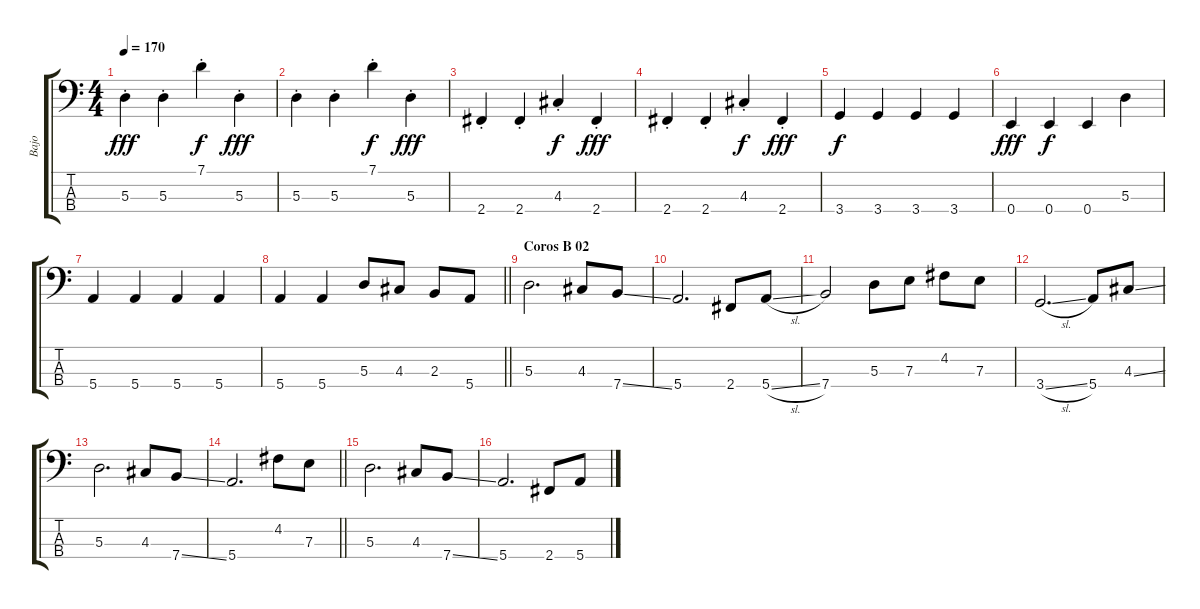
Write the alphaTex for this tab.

\track ("Bajo" "Bajo") {instrument electricbassfinger}
\staff {score tabs}
\tuning (G2 D2 A1 E1) {hide}
\ts (4 4)
\tempo 170
\clef f4
\ks c
5.3{st}.4{dy fff} 5.3{st}.4 7.1{st}.4{dy f} 5.3{st}.4{dy fff} |
5.3{st}.4 5.3{st}.4 7.1{st}.4{dy f} 5.3{st}.4{dy fff} |
2.4{st}.4 2.4{st}.4 4.3{st}.4{dy f} 2.4{st}.4{dy fff} |
2.4{st}.4 2.4{st}.4 4.3{st}.4{dy f} 2.4{st}.4{dy fff} |
3.4.4{dy f} 3.4.4 3.4.4 3.4.4 |
0.4.4{dy fff} 0.4.4{dy f} 0.4.4 5.3.4 |
5.4.4 5.4.4 5.4.4 5.4.4 |
\barLineRight lightlight
5.4.4 5.4.4 5.3.8 4.3.8 2.3.8 5.4.8 |
\section ("" "Coros B 02")
5.3.2{d} 4.3.8 7.4{ss}.8 |
5.4.2{d} 2.4.8 5.4{sl}.8 |
7.4.2 5.3.8 7.3.8 4.2.8 7.3.8 |
3.4{sl}.2{d} 5.4.8 4.3{ss}.8 |
5.3.2{d} 4.3.8 7.4{ss}.8 |
\barLineRight lightlight
5.4.2{d} 4.2.8 7.3.8 |
5.3.2{d} 4.3.8 7.4{ss}.8 |
5.4.2{d} 2.4.8 5.4{sl}.8
